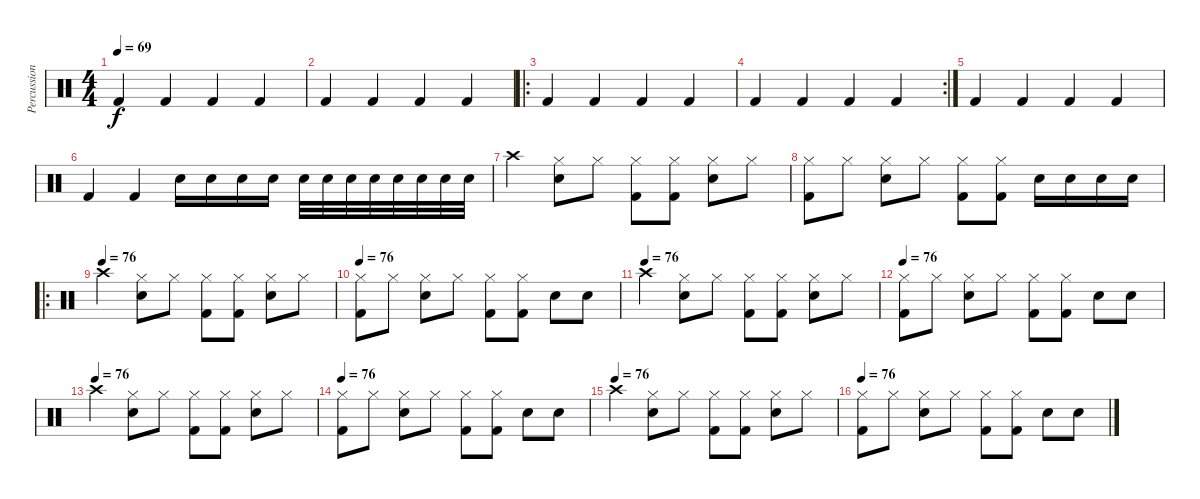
\track ("Percussion" "Percussion") {instrument percussion}
\staff {score}
\articulation defaults
\ts (4 4)
\tempo 69
\clef neutral
\ks c "Kick (hit) 2".4{dy f} "Kick (hit) 2".4 "Kick (hit) 2".4 "Kick (hit) 2".4
|
"Kick (hit) 2".4 "Kick (hit) 2".4 "Kick (hit) 2".4 "Kick (hit) 2".4 |
\ro "Kick (hit) 2".4 "Kick (hit) 2".4 "Kick (hit) 2".4 "Kick (hit) 2".4
|
\rc 2 "Kick (hit) 2".4 "Kick (hit) 2".4 "Kick (hit) 2".4 "Kick (hit) 2".4
|
"Kick (hit) 2".4 "Kick (hit) 2".4 "Kick (hit) 2".4 "Kick (hit) 2".4 |
"Kick (hit) 2".4 "Kick (hit) 2".4 "Snare (hit) 2".16 "Snare (hit) 2".16 "Snare (hit) 2".16 "Snare (hit) 2".16 "Snare (hit) 2".32 "Snare (hit) 2".32 "Snare (hit) 2".32 "Snare (hit) 2".32 "Snare (hit) 2".32 "Snare (hit) 2".32 "Snare (hit) 2".32 "Snare (hit) 2".32 |
"Crash high (hit)".4 ("Snare (hit) 2" "Hi-Hat (closed)").8 "Hi-Hat (closed)".8 ("Kick (hit) 2" "Hi-Hat (closed)").8 ("Kick (hit) 2" "Hi-Hat (closed)").8 ("Snare (hit) 2" "Hi-Hat (closed)").8 "Hi-Hat (closed)".8 |
("Kick (hit) 2" "Hi-Hat (closed)").8 "Hi-Hat (closed)".8 ("Snare (hit) 2" "Hi-Hat (closed)").8 "Hi-Hat (closed)".8 ("Kick (hit) 2" "Hi-Hat (closed)").8 ("Kick (hit) 2" "Hi-Hat (closed)").8 "Snare (hit) 2".16 "Snare (hit) 2".16 "Snare (hit) 2".16 "Snare (hit) 2".16 |
\ro
\tempo (76)
"Crash high (hit)".4 ("Snare (hit) 2" "Hi-Hat (closed)").8 "Hi-Hat (closed)".8 ("Kick (hit) 2" "Hi-Hat (closed)").8 ("Kick (hit) 2" "Hi-Hat (closed)").8 ("Snare (hit) 2" "Hi-Hat (closed)").8 "Hi-Hat (closed)".8 |
\tempo 76
("Kick (hit) 2" "Hi-Hat (closed)").8 "Hi-Hat (closed)".8 ("Snare (hit) 2" "Hi-Hat (closed)").8 "Hi-Hat (closed)".8 ("Kick (hit) 2" "Hi-Hat (closed)").8 ("Kick (hit) 2" "Hi-Hat (closed)").8 "Snare (hit) 2".8 "Snare (hit) 2".8 |
\tempo (76)
"Crash high (hit)".4 ("Snare (hit) 2" "Hi-Hat (closed)").8 "Hi-Hat (closed)".8 ("Kick (hit) 2" "Hi-Hat (closed)").8 ("Kick (hit) 2" "Hi-Hat (closed)").8 ("Snare (hit) 2" "Hi-Hat (closed)").8 "Hi-Hat (closed)".8 |
\tempo 76
("Kick (hit) 2" "Hi-Hat (closed)").8 "Hi-Hat (closed)".8 ("Snare (hit) 2" "Hi-Hat (closed)").8 "Hi-Hat (closed)".8 ("Kick (hit) 2" "Hi-Hat (closed)").8 ("Kick (hit) 2" "Hi-Hat (closed)").8 "Snare (hit) 2".8 "Snare (hit) 2".8 |
\tempo (76)
"Crash high (hit)".4 ("Snare (hit) 2" "Hi-Hat (closed)").8 "Hi-Hat (closed)".8 ("Kick (hit) 2" "Hi-Hat (closed)").8 ("Kick (hit) 2" "Hi-Hat (closed)").8 ("Snare (hit) 2" "Hi-Hat (closed)").8 "Hi-Hat (closed)".8 |
\tempo 76
("Kick (hit) 2" "Hi-Hat (closed)").8 "Hi-Hat (closed)".8 ("Snare (hit) 2" "Hi-Hat (closed)").8 "Hi-Hat (closed)".8 ("Kick (hit) 2" "Hi-Hat (closed)").8 ("Kick (hit) 2" "Hi-Hat (closed)").8 "Snare (hit) 2".8 "Snare (hit) 2".8 |
\tempo (76)
"Crash high (hit)".4 ("Snare (hit) 2" "Hi-Hat (closed)").8 "Hi-Hat (closed)".8 ("Kick (hit) 2" "Hi-Hat (closed)").8 ("Kick (hit) 2" "Hi-Hat (closed)").8 ("Snare (hit) 2" "Hi-Hat (closed)").8 "Hi-Hat (closed)".8 |
\tempo 76
("Kick (hit) 2" "Hi-Hat (closed)").8 "Hi-Hat (closed)".8 ("Snare (hit) 2" "Hi-Hat (closed)").8 "Hi-Hat (closed)".8 ("Kick (hit) 2" "Hi-Hat (closed)").8 ("Kick (hit) 2" "Hi-Hat (closed)").8 "Snare (hit) 2".8 "Snare (hit) 2".8
